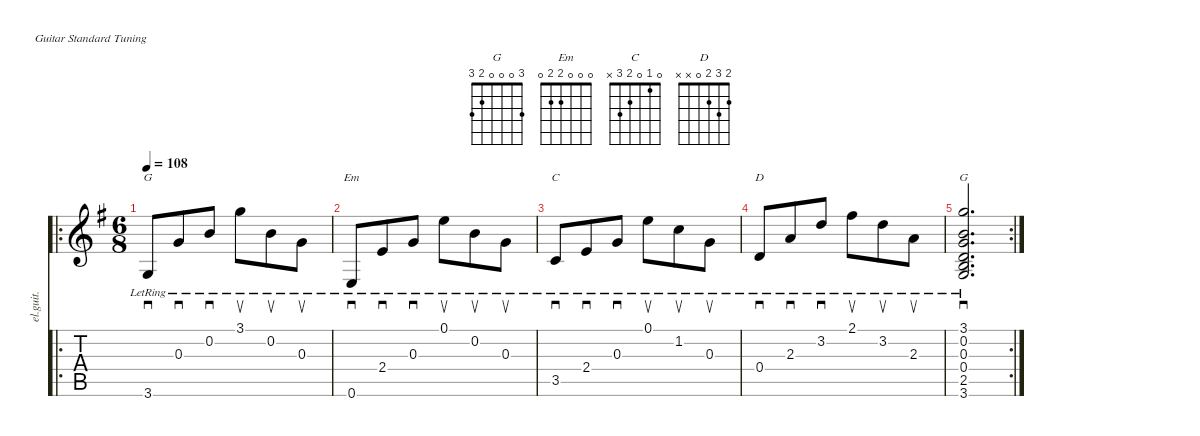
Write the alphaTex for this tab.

\defaultSystemsLayout 4
\hideDynamics
\bracketExtendMode nobrackets
\track ("Clean Guitar" "el.guit.") {defaultSystemsLayout 5 instrument electricguitarclean}
\staff {score tabs}
\tuning (E4 B3 G3 D3 A2 E2)
\chord ("G" 3 0 0 0 2 3) {showfingering false}
\chord ("Em" 0 0 0 2 2 0) {showfingering false}
\chord ("C" 0 1 0 2 3 x) {showfingering false}
\chord ("D" 2 3 2 0 x x) {showfingering false}
\ro
\ts (6 8)
\beaming (8 3 3)
\tempo 108
\clef g2
\scale
0.475513
\ks g
3.6{lr acc forcenatural}.8{sd ch "G" dy mf instrument electricguitarclean beam Up} 0.3{lr acc forcenatural}.8{sd beam Up} 0.2{lr acc forcenatural}.8{sd beam Up} 3.1{lr acc forcenatural}.8{su beam Down} 0.2{lr acc forcenatural}.8{su beam Down} 0.3{lr acc forcenatural}.8{su beam Down} |
\scale
0.305226 0.6{lr acc forcenatural}.8{sd ch "Em" beam Up} 2.4{lr acc forcenatural}.8{sd beam Up} 0.3{lr acc forcenatural}.8{sd beam Up} 0.1{lr acc forcenatural}.8{su beam Down} 0.2{lr acc forcenatural}.8{su beam Down} 0.3{lr acc forcenatural}.8{su beam Down} |
3.5{lr acc forcenatural}.8{sd ch "C" beam Up} 2.4{lr acc forcenatural}.8{sd beam Up} 0.3{lr acc forcenatural}.8{sd beam Up} 0.1{lr acc forcenatural}.8{su beam Down} 1.2{lr acc forcenatural}.8{su beam Down} 0.3{lr acc forcenatural}.8{su beam Down} |
0.4{lr acc forcenatural}.8{sd ch "D" beam Up} 2.3{lr acc forcenatural}.8{sd beam Up} 3.2{lr acc forcenatural}.8{sd beam Up} 2.1{lr acc #}.8{su beam Down} 3.2{lr acc forcenatural}.8{su beam Down} 2.3{lr acc forcenatural}.8{su beam Down} |
\rc 2
(3.6{lr acc forcenatural} 2.5{lr acc forcenatural} 0.4{lr acc forcenatural} 0.3{lr acc forcenatural} 0.2{lr acc forcenatural} 3.1{lr acc forcenatural}).2{d sd ch "G" beam Up}
